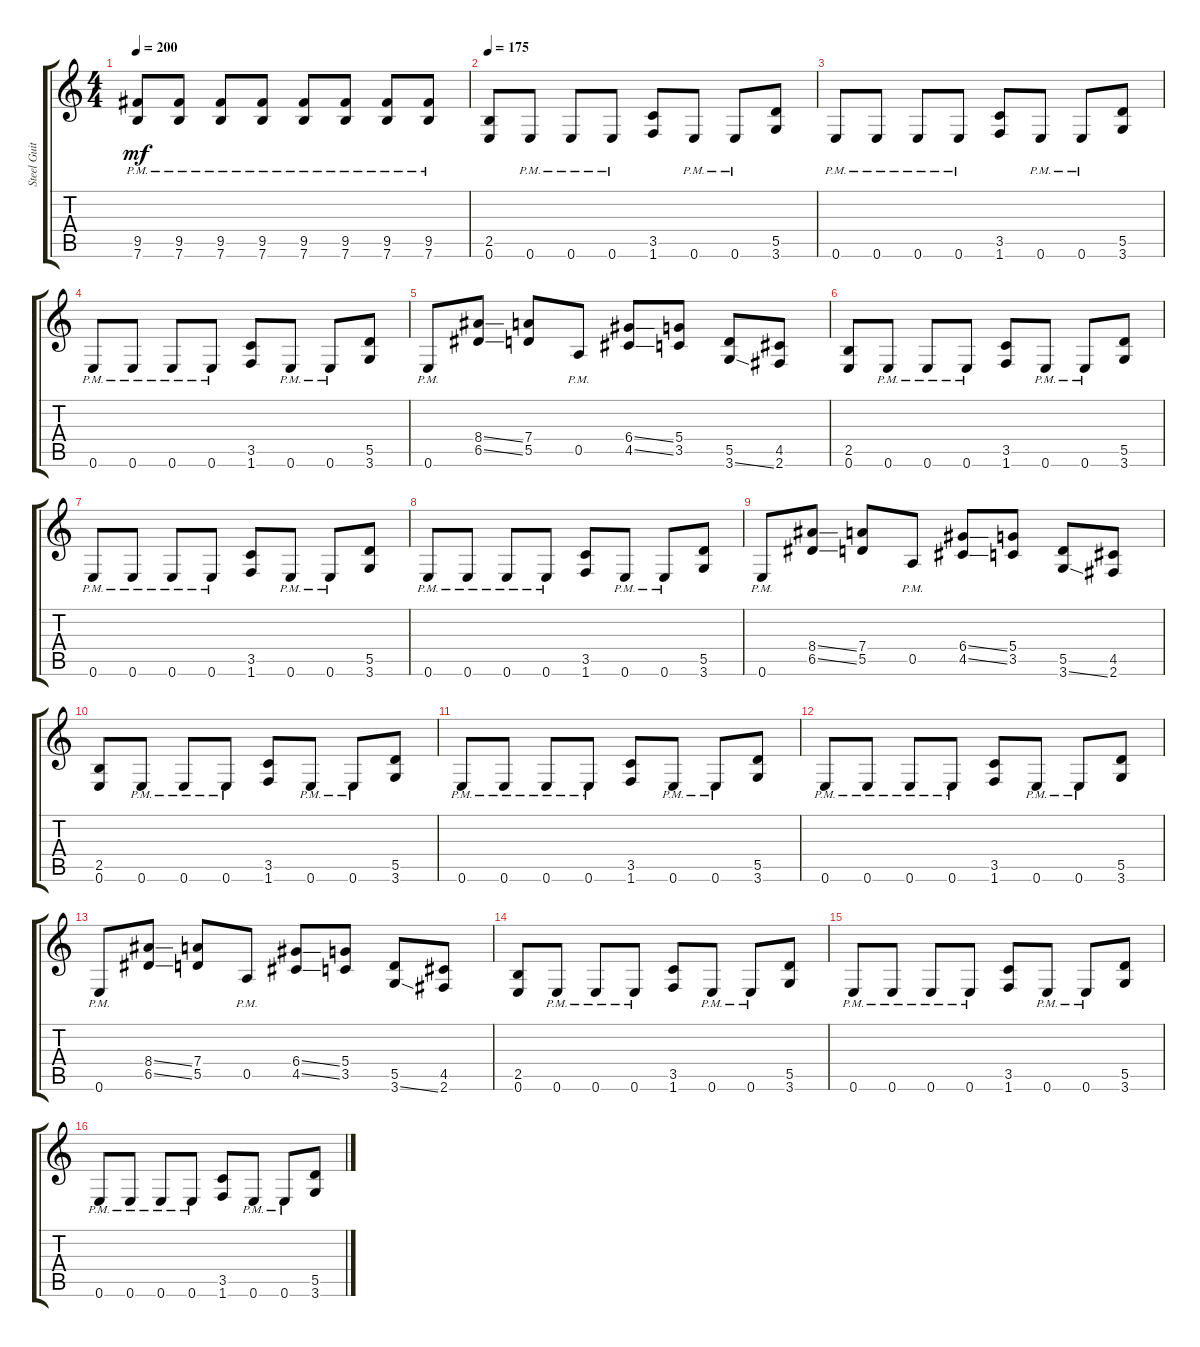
\track ("Steel Guitar" "Steel Guit") {instrument distortionguitar}
\staff {score tabs}
\tuning (E4 B3 G3 D3 A2 E2) {hide}
\ts (4 4)
\tempo 200
\clef g2
\ks c
(9.5{pm} 7.6{pm}).8{dy mf} (9.5{pm} 7.6{pm}).8 (9.5{pm} 7.6{pm}).8 (9.5{pm} 7.6{pm}).8 (9.5{pm} 7.6{pm}).8 (9.5{pm} 7.6{pm}).8 (9.5{pm} 7.6{pm}).8 (9.5{pm} 7.6{pm}).8 |
\tempo 175
(2.5 0.6).8 0.6{pm}.8 0.6{pm}.8 0.6{pm}.8 (3.5 1.6).8 0.6{pm}.8 0.6{pm}.8 (5.5 3.6).8 |
0.6{pm}.8 0.6{pm}.8 0.6{pm}.8 0.6{pm}.8 (3.5 1.6).8 0.6{pm}.8 0.6{pm}.8 (5.5 3.6).8 |
0.6{pm}.8 0.6{pm}.8 0.6{pm}.8 0.6{pm}.8 (3.5 1.6).8 0.6{pm}.8 0.6{pm}.8 (5.5 3.6).8 |
0.6{pm}.8 (8.4{ss} 6.5{ss}).8 (7.4 5.5).8 0.5{pm}.8 (6.4{ss} 4.5{ss}).8 (5.4 3.5).8 (5.5 3.6{ss}).8 (4.5 2.6).8 |
(2.5 0.6).8 0.6{pm}.8 0.6{pm}.8 0.6{pm}.8 (3.5 1.6).8 0.6{pm}.8 0.6{pm}.8 (5.5 3.6).8 |
0.6{pm}.8 0.6{pm}.8 0.6{pm}.8 0.6{pm}.8 (3.5 1.6).8 0.6{pm}.8 0.6{pm}.8 (5.5 3.6).8 |
0.6{pm}.8 0.6{pm}.8 0.6{pm}.8 0.6{pm}.8 (3.5 1.6).8 0.6{pm}.8 0.6{pm}.8 (5.5 3.6).8 |
0.6{pm}.8 (8.4{ss} 6.5{ss}).8 (7.4 5.5).8 0.5{pm}.8 (6.4{ss} 4.5{ss}).8 (5.4 3.5).8 (5.5 3.6{ss}).8 (4.5 2.6).8 |
(2.5 0.6).8 0.6{pm}.8 0.6{pm}.8 0.6{pm}.8 (3.5 1.6).8 0.6{pm}.8 0.6{pm}.8 (5.5 3.6).8 |
0.6{pm}.8 0.6{pm}.8 0.6{pm}.8 0.6{pm}.8 (3.5 1.6).8 0.6{pm}.8 0.6{pm}.8 (5.5 3.6).8 |
0.6{pm}.8 0.6{pm}.8 0.6{pm}.8 0.6{pm}.8 (3.5 1.6).8 0.6{pm}.8 0.6{pm}.8 (5.5 3.6).8 |
0.6{pm}.8 (8.4{ss} 6.5{ss}).8 (7.4 5.5).8 0.5{pm}.8 (6.4{ss} 4.5{ss}).8 (5.4 3.5).8 (5.5 3.6{ss}).8 (4.5 2.6).8 |
(2.5 0.6).8 0.6{pm}.8 0.6{pm}.8 0.6{pm}.8 (3.5 1.6).8 0.6{pm}.8 0.6{pm}.8 (5.5 3.6).8 |
0.6{pm}.8 0.6{pm}.8 0.6{pm}.8 0.6{pm}.8 (3.5 1.6).8 0.6{pm}.8 0.6{pm}.8 (5.5 3.6).8 |
0.6{pm}.8 0.6{pm}.8 0.6{pm}.8 0.6{pm}.8 (3.5 1.6).8 0.6{pm}.8 0.6{pm}.8 (5.5 3.6).8
